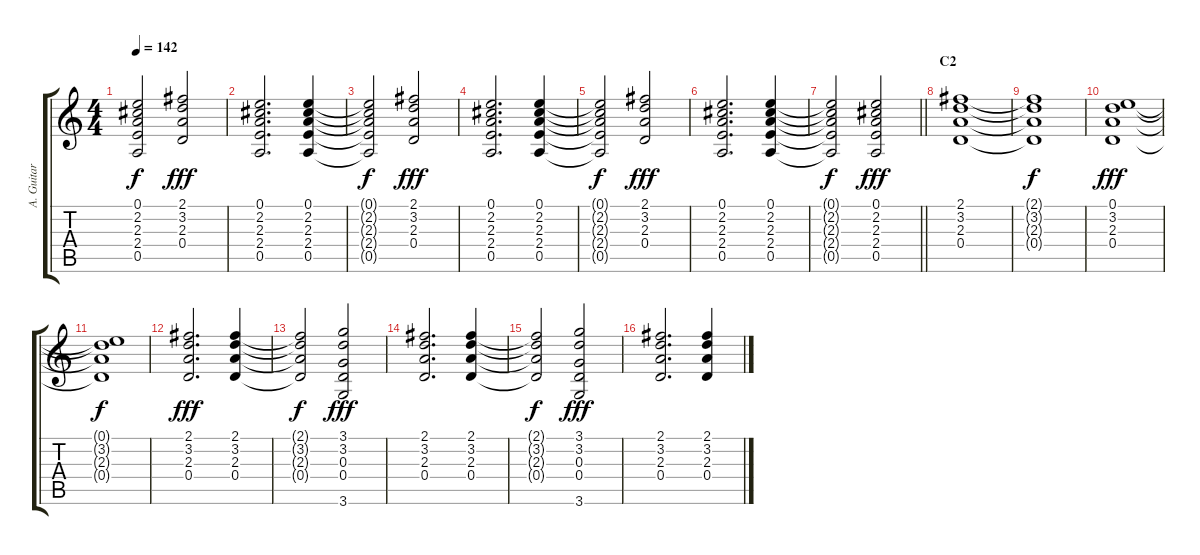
\track ("A. Guitar" "A. Guitar") {instrument acousticguitarsteel}
\staff {score tabs}
\tuning (E4 B3 G3 D3 A2 E2) {hide}
\ts (4 4)
\tempo 142
\clef g2
\ks c
(0.1{t} 2.2{t} 2.3{t} 2.4{t} 0.5{t}).2{dy f} (2.1 3.2 2.3 0.4).2{dy fff} |
(0.1 2.2 2.3 2.4 0.5).2{d} (0.1 2.2 2.3 2.4 0.5).4 |
(0.1{t} 2.2{t} 2.3{t} 2.4{t} 0.5{t}).2{dy f} (2.1 3.2 2.3 0.4).2{dy fff} |
(0.1 2.2 2.3 2.4 0.5).2{d} (0.1 2.2 2.3 2.4 0.5).4 |
(0.1{t} 2.2{t} 2.3{t} 2.4{t} 0.5{t}).2{dy f} (2.1 3.2 2.3 0.4).2{dy fff} |
(0.1 2.2 2.3 2.4 0.5).2{d} (0.1 2.2 2.3 2.4 0.5).4 |
\barLineRight lightlight
(0.1{t} 2.2{t} 2.3{t} 2.4{t} 0.5{t}).2{dy f} (0.1 2.2 2.3 2.4 0.5).2{dy fff} |
\section ("" "C2")
(2.1 3.2 2.3 0.4).1 |
(2.1{t} 3.2{t} 2.3{t} 0.4{t}).1{dy f} |
(0.1 3.2 2.3 0.4).1{dy fff} |
(0.1{t} 3.2{t} 2.3{t} 0.4{t}).1{dy f} |
(2.1 3.2 2.3 0.4).2{d dy fff} (2.1 3.2 2.3 0.4).4 |
(2.1{t} 3.2{t} 2.3{t} 0.4{t}).2{dy f} (3.1 3.2 0.3 0.4 3.6).2{dy fff} |
(2.1 3.2 2.3 0.4).2{d} (2.1 3.2 2.3 0.4).4 |
(2.1{t} 3.2{t} 2.3{t} 0.4{t}).2{dy f} (3.1 3.2 0.3 0.4 3.6).2{dy fff} |
(2.1 3.2 2.3 0.4).2{d} (2.1 3.2 2.3 0.4).4
